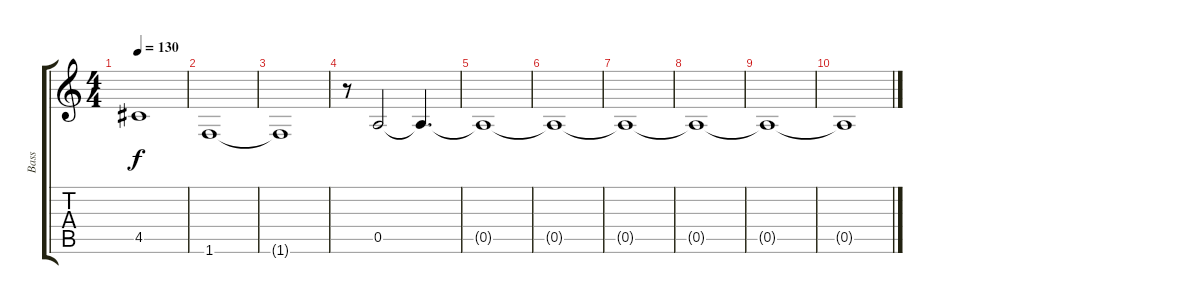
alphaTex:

\track ("Bass" "Bass") {instrument electricbassfinger}
\staff {score tabs}
\tuning (E4 B3 G3 D3 A2 E2) {hide}
\ts (4 4)
\tempo 130
\clef g2
\ks c
4.5.1{dy f} |
1.6.1 |
1.6{t}.1 |
r.8 0.5.2 0.5{t}.4{d} |
0.5{t}.1{volume 0} |
0.5{t}.1 |
0.5{t}.1 |
0.5{t}.1 |
0.5{t}.1 |
0.5{t}.1
